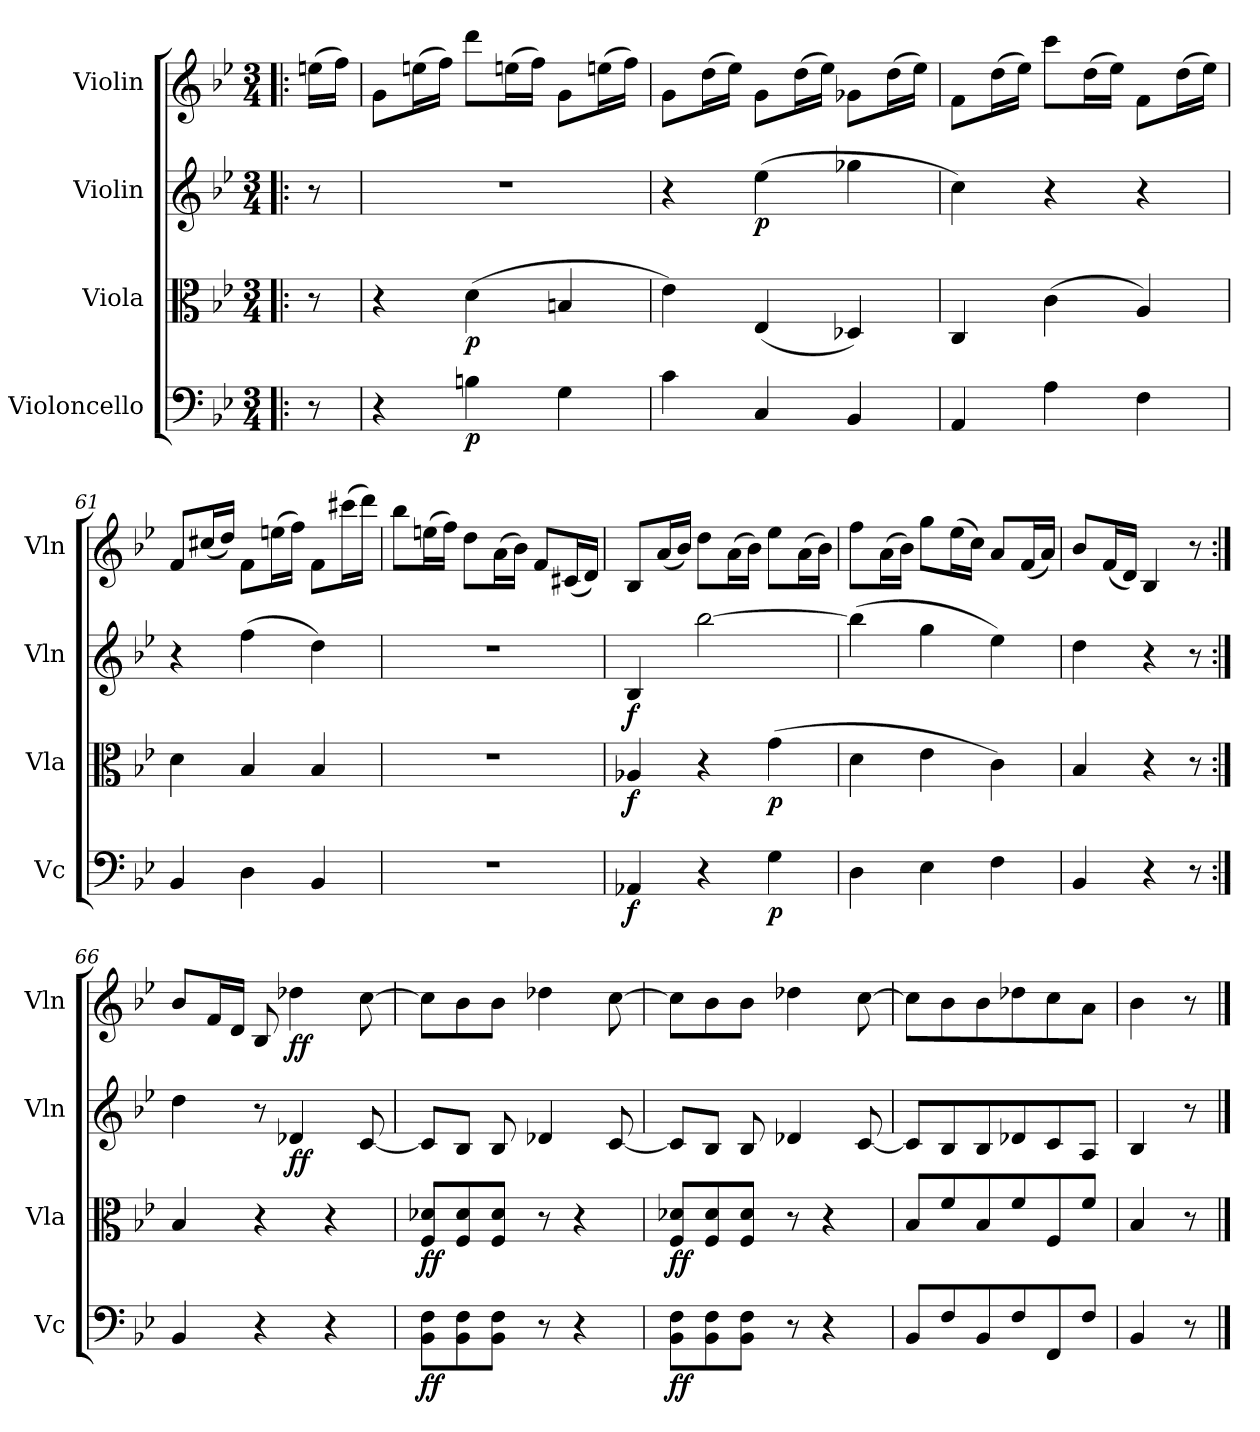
**kern	**dynam	**kern	**dynam	**kern	**dynam	**kern	**dynam
*part4	*part4	*part3	*part3	*part2	*part2	*part1	*part1
*staff4	*staff4	*staff3	*staff3	*staff2	*staff2	*staff1	*staff1
*I"Violoncello	*	*I"Viola	*	*I"Violin	*	*I"Violin	*
*I'Vc	*	*I'Vla	*	*I'Vln	*	*I'Vln	*
*clefF4	*	*clefC3	*	*clefG2	*	*clefG2	*
*k[b-e-]	*	*k[b-e-]	*	*k[b-e-]	*	*k[b-e-]	*
*B-:	*	*B-:	*	*B-:	*	*B-:	*
*M3/4	*	*M3/4	*	*M3/4	*	*M3/4	*
=!|:	=!|:	=!|:	=!|:	=!|:	=!|:	=!|:	=!|:
8r	.	8r	.	8r	.	(16een\LL	.
.	.	.	.	.	.	16ff\JJ)	.
=58	=58	=58	=58	=58	=58	=58	=58
4r	.	4r	.	2.r	.	8g\L	.
.	.	.	.	.	.	(16een\L	.
.	.	.	.	.	.	16ff\JJ)	.
4Bn\	p	(4d\	p	.	.	8ddd\L	.
.	.	.	.	.	.	(16een\L	.
.	.	.	.	.	.	16ff\JJ)	.
4G\	.	4Bn/	.	.	.	8g\L	.
.	.	.	.	.	.	(16een\L	.
.	.	.	.	.	.	16ff\JJ)	.
=59	=59	=59	=59	=59	=59	=59	=59
4c\	.	4e-\)	.	4r	.	8g\L	.
.	.	.	.	.	.	(16dd\L	.
.	.	.	.	.	.	16ee-\JJ)	.
4C/	.	(4E-/	.	(4ee-\	p	8g\L	.
.	.	.	.	.	.	(16dd\L	.
.	.	.	.	.	.	16ee-\JJ)	.
4BB-/	.	4D-X/)	.	4gg-X\	.	8g-X\L	.
.	.	.	.	.	.	(16dd\L	.
.	.	.	.	.	.	16ee-\JJ)	.
=60	=60	=60	=60	=60	=60	=60	=60
4AA/	.	4C/	.	4cc\)	.	8f\L	.
.	.	.	.	.	.	(16dd\L	.
.	.	.	.	.	.	16ee-\JJ)	.
4A\	.	(4c\	.	4r	.	8ccc\L	.
.	.	.	.	.	.	(16dd\L	.
.	.	.	.	.	.	16ee-\JJ)	.
4F\	.	4A/)	.	4r	.	8f\L	.
.	.	.	.	.	.	(16dd\L	.
.	.	.	.	.	.	16ee-\JJ)	.
=61	=61	=61	=61	=61	=61	=61	=61
4BB-/	.	4d\	.	4r	.	8f/L	.
.	.	.	.	.	.	(16cc#X/L	.
.	.	.	.	.	.	16dd/JJ)	.
4D\	.	4B-/	.	(4ff\	.	8f\L	.
.	.	.	.	.	.	(16een\L	.
.	.	.	.	.	.	16ff\JJ)	.
4BB-/	.	4B-/	.	4dd\)	.	8f\L	.
.	.	.	.	.	.	(16ccc#X\L	.
.	.	.	.	.	.	16ddd\JJ)	.
=62	=62	=62	=62	=62	=62	=62	=62
2.r	.	2.r	.	2.r	.	8bb-\L	.
.	.	.	.	.	.	(16een\L	.
.	.	.	.	.	.	16ff\JJ)	.
.	.	.	.	.	.	8dd\L	.
.	.	.	.	.	.	(16a\L	.
.	.	.	.	.	.	16b-\JJ)	.
.	.	.	.	.	.	8f/L	.
.	.	.	.	.	.	(16c#X/L	.
.	.	.	.	.	.	16d/JJ)	.
=63	=63	=63	=63	=63	=63	=63	=63
4AA-X/	f	4A-X/	f	4B-/	f	8B-/L	.
.	.	.	.	.	.	(16a/L	.
.	.	.	.	.	.	16b-/JJ)	.
4r	.	4r	.	[2bb-\	.	8dd\L	.
.	.	.	.	.	.	(16a\L	.
.	.	.	.	.	.	16b-\JJ)	.
4G\	p	(4g\	p	.	.	8ee-\L	.
.	.	.	.	.	.	(16a\L	.
.	.	.	.	.	.	16b-\JJ)	.
=64	=64	=64	=64	=64	=64	=64	=64
4D\	.	4d\	.	(4bb-\]	.	8ff\L	.
.	.	.	.	.	.	(16a\L	.
.	.	.	.	.	.	16b-\JJ)	.
4E-\	.	4e-\	.	4gg\	.	8gg\L	.
.	.	.	.	.	.	(16ee-\L	.
.	.	.	.	.	.	16cc\JJ)	.
4F\	.	4c\)	.	4ee-\)	.	8a/L	.
.	.	.	.	.	.	(16f/L	.
.	.	.	.	.	.	16a/JJ)	.
=65	=65	=65	=65	=65	=65	=65	=65
4BB-/	.	4B-/	.	4dd\	.	8b-/L	.
.	.	.	.	.	.	(16f/L	.
.	.	.	.	.	.	16d/JJ)	.
4r	.	4r	.	4r	.	4B-/	.
8r	.	8r	.	8r	.	8r	.
=66:|!	=66:|!	=66:|!	=66:|!	=66:|!	=66:|!	=66:|!	=66:|!
4BB-/	.	4B-/	.	4dd\	.	8b-/L	.
.	.	.	.	.	.	16f/L	.
.	.	.	.	.	.	16d/JJ	.
4r	.	4r	.	8r	.	8B-/	.
.	.	.	.	4d-X/	ff	4dd-X\	ff
4r	.	4r	.	.	.	.	.
.	.	.	.	[8c/	.	[8cc\	.
=67	=67	=67	=67	=67	=67	=67	=67
8BB-\ 8F\L	ff	8F/ 8d-X/L	ff	8c/L]	.	8cc\L]	.
8BB-\ 8F\	.	8F/ 8d-/	.	8B-/J	.	8b-\	.
8BB-\ 8F\J	.	8F/ 8d-/J	.	8B-/	.	8b-\J	.
8r	.	8r	.	4d-X/	.	4dd-X\	.
4r	.	4r	.	.	.	.	.
.	.	.	.	[8c/	.	[8cc\	.
=68	=68	=68	=68	=68	=68	=68	=68
8BB-\ 8F\L	ff	8F/ 8d-X/L	ff	8c/L]	.	8cc\L]	.
8BB-\ 8F\	.	8F/ 8d-/	.	8B-/J	.	8b-\	.
8BB-\ 8F\J	.	8F/ 8d-/J	.	8B-/	.	8b-\J	.
8r	.	8r	.	4d-X/	.	4dd-X\	.
4r	.	4r	.	.	.	.	.
.	.	.	.	[8c/	.	[8cc\	.
=69	=69	=69	=69	=69	=69	=69	=69
8BB-/L	.	8B-/L	.	8c/L]	.	8cc\L]	.
8F/	.	8f/	.	8B-/	.	8b-\	.
8BB-/	.	8B-/	.	8B-/	.	8b-\	.
8F/	.	8f/	.	8d-X/	.	8dd-X\	.
8FF/	.	8F/	.	8c/	.	8cc\	.
8F/J	.	8f/J	.	8A/J	.	8a\J	.
=70	=70	=70	=70	=70	=70	=70	=70
4BB-/	.	4B-/	.	4B-/	.	4b-\	.
8r	.	8r	.	8r	.	8r	.
==	==	==	==	==	==	==	==
*-	*-	*-	*-	*-	*-	*-	*-
